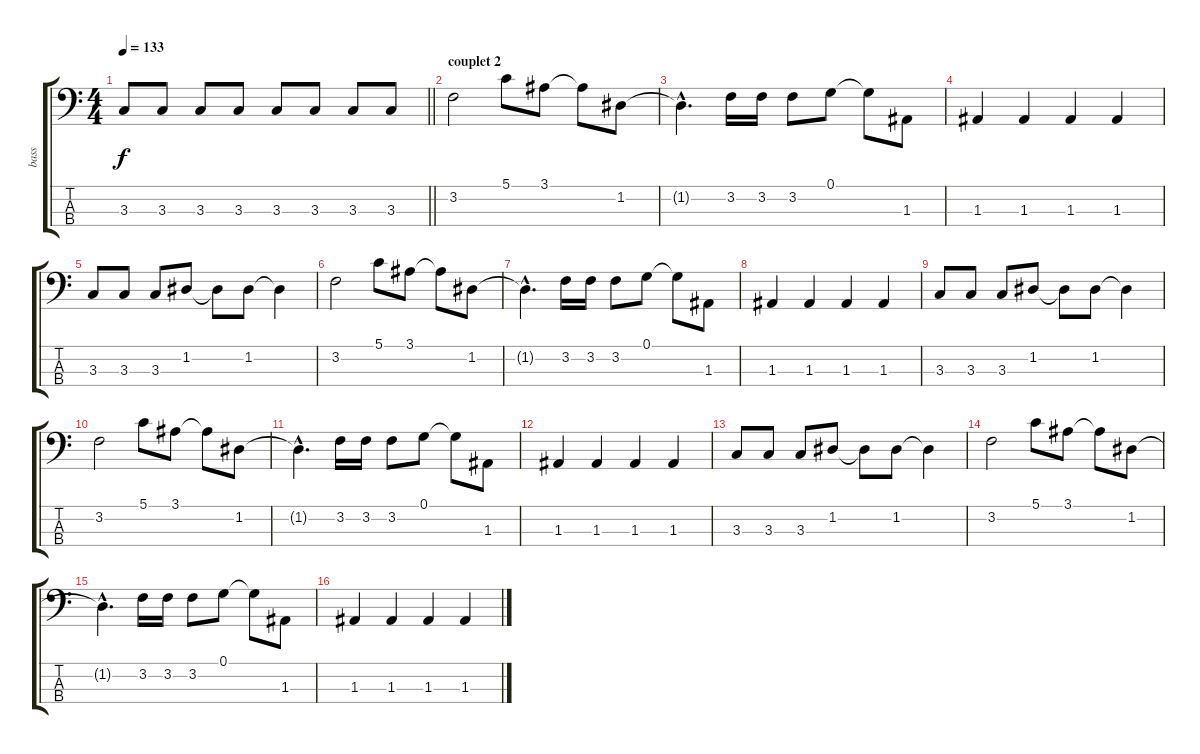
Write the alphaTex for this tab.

\track ("bass" "bass") {instrument acousticbass}
\staff {score tabs}
\tuning (G2 D2 A1 E1) {hide}
\ts (4 4)
\tempo 133
\clef f4
\barLineRight lightlight
\ks c
3.3.8{dy f} 3.3.8 3.3.8 3.3.8 3.3.8 3.3.8 3.3.8 3.3.8 |
\section ("" "couplet 2")
3.2.2 5.1.8 3.1.8 3.1{t}.8 1.2.8 |
1.2{hac t}.4{d} 3.2.16 3.2.16 3.2.8 0.1.8 0.1{t}.8 1.3.8 |
1.3.4 1.3.4 1.3.4 1.3.4 |
3.3.8 3.3.8 3.3.8 1.2.8 1.2{t}.8 1.2.8 1.2{t}.4 |
3.2.2 5.1.8 3.1.8 3.1{t}.8 1.2.8 |
1.2{hac t}.4{d} 3.2.16 3.2.16 3.2.8 0.1.8 0.1{t}.8 1.3.8 |
1.3.4 1.3.4 1.3.4 1.3.4 |
3.3.8 3.3.8 3.3.8 1.2.8 1.2{t}.8 1.2.8 1.2{t}.4 |
3.2.2 5.1.8 3.1.8 3.1{t}.8 1.2.8 |
1.2{hac t}.4{d} 3.2.16 3.2.16 3.2.8 0.1.8 0.1{t}.8 1.3.8 |
1.3.4 1.3.4 1.3.4 1.3.4 |
3.3.8 3.3.8 3.3.8 1.2.8 1.2{t}.8 1.2.8 1.2{t}.4 |
3.2.2 5.1.8 3.1.8 3.1{t}.8 1.2.8 |
1.2{hac t}.4{d} 3.2.16 3.2.16 3.2.8 0.1.8 0.1{t}.8 1.3.8 |
1.3.4 1.3.4 1.3.4 1.3.4
